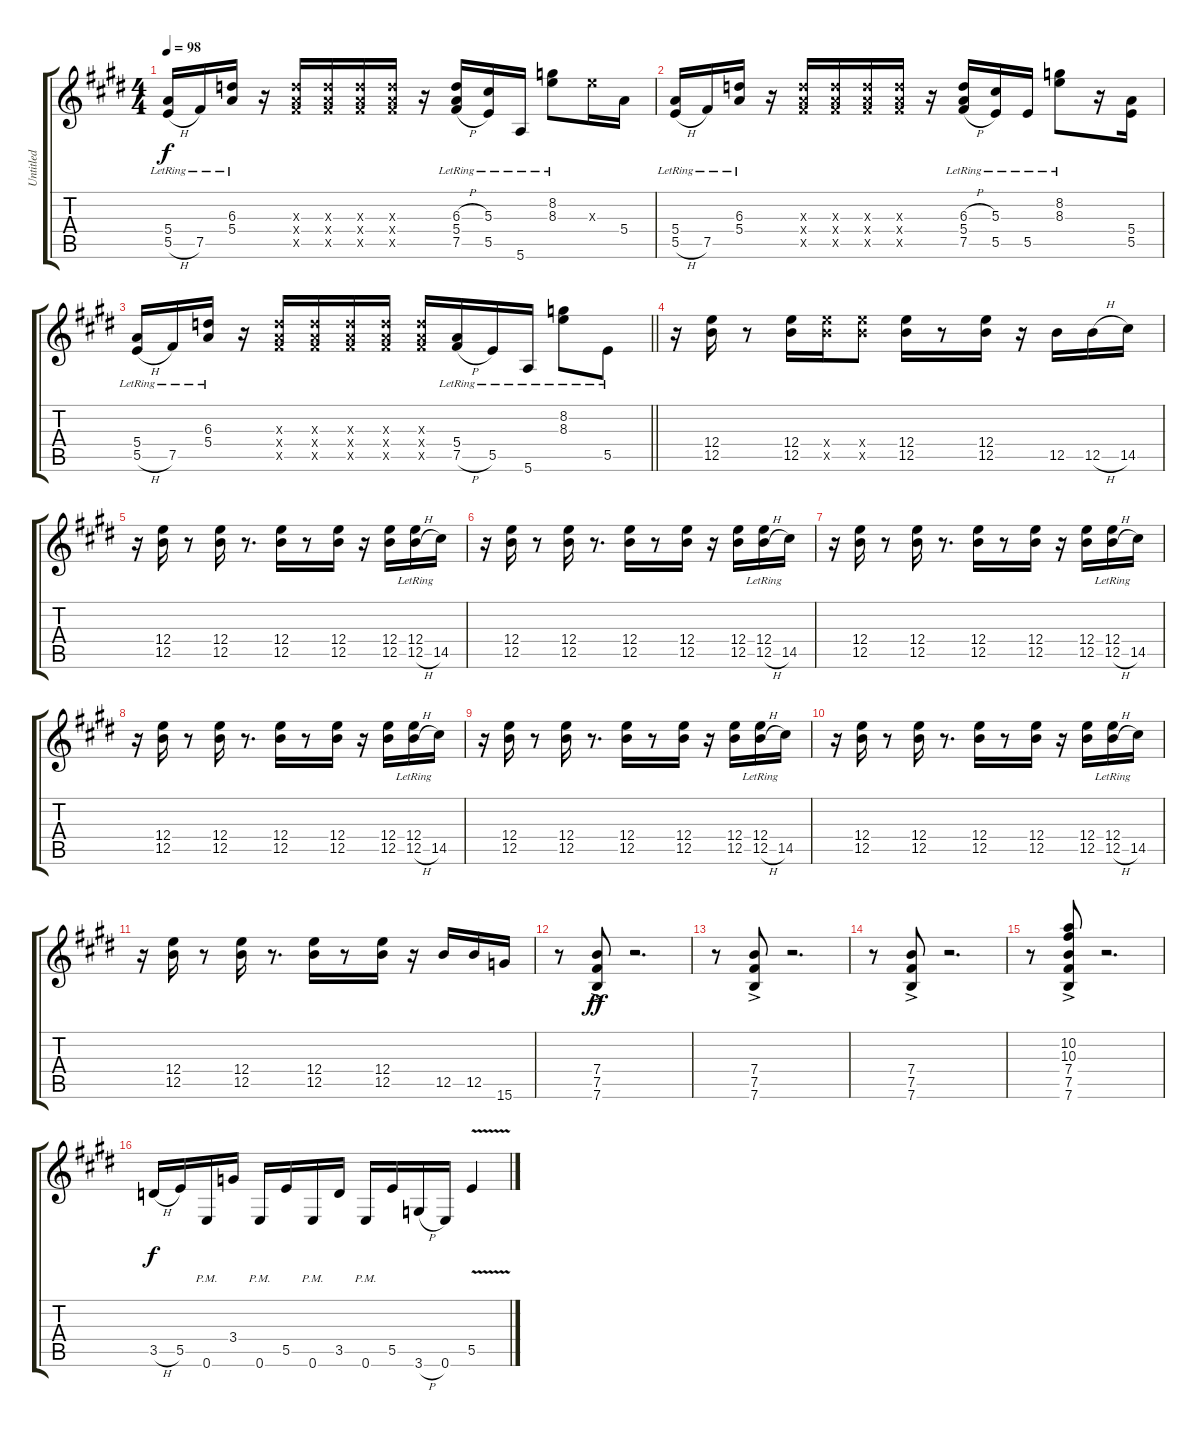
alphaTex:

\track ("Untitled" "Untitled") {instrument distortionguitar}
\staff {score tabs}
\tuning (E4 B3 Ab3 E3 B2 E2) {hide}
\ts (4 4)
\tempo 98
\clef g2
\ks c#minor
(5.4{lr} 5.5{h lr}).16{dy f} 7.5{lr}.16 (6.3{lr} 5.4{lr}).16 r.16 (6.3{x} 5.4{x} 7.5{x}).16 (6.3{x} 5.4{x} 7.5{x}).16 (6.3{x} 5.4{x} 7.5{x}).16 (6.3{x} 5.4{x} 7.5{x}).16 r.16 (6.3{h lr} 5.4{lr} 7.5{h lr}).16 (5.3{lr} 5.5{lr}).16 5.6{lr}.16 (8.2{lr} 8.3{lr}).8 8.3{x}.16 5.4.16 |
\ks e
(5.4{lr} 5.5{h lr}).16 7.5{lr}.16 (6.3{lr} 5.4{lr}).16 r.16 (6.3{x} 5.4{x} 7.5{x}).16 (6.3{x} 5.4{x} 7.5{x}).16 (6.3{x} 5.4{x} 7.5{x}).16 (6.3{x} 5.4{x} 7.5{x}).16 r.16 (6.3{h lr} 5.4{lr} 7.5{h lr}).16 (5.3{lr} 5.5{lr}).16 5.5{lr}.16 (8.2{lr} 8.3{lr}).8 r.16 (5.4 5.5).16 |
\barLineRight lightlight
\ks c#minor
(5.4{lr} 5.5{h lr}).16 7.5{lr}.16 (6.3{lr} 5.4{lr}).16 r.16 (6.3{x} 5.4{x} 7.5{x}).16 (6.3{x} 5.4{x} 7.5{x}).16 (6.3{x} 5.4{x} 7.5{x}).16 (6.3{x} 5.4{x} 7.5{x}).16 (6.3{x} 5.4{x} 7.5{x}).16 (5.4{lr} 7.5{h lr}).16 5.5{lr}.16 5.6{lr}.16 (8.2{lr} 8.3{lr}).8 5.5{lr}.8 |
\ks e
r.16 (12.4 12.5).16 r.8 (12.4 12.5).16 (12.4{x} 12.5{x}).16 (12.4{x} 12.5{x}).8 (12.4 12.5).16 r.8 (12.4 12.5).16 r.16 12.5.16 12.5{h}.16 14.5.16 |
\ks c#minor
r.16 (12.4 12.5).16 r.8 (12.4 12.5).16 r.8{d} (12.4 12.5).16 r.8 (12.4 12.5).16 r.16 (12.4 12.5).16 (12.4{lr} 12.5{h lr}).16 14.5{lr}.16 |
\ks e
r.16 (12.4 12.5).16 r.8 (12.4 12.5).16 r.8{d} (12.4 12.5).16 r.8 (12.4 12.5).16 r.16 (12.4 12.5).16 (12.4{lr} 12.5{h lr}).16 14.5{lr}.16 |
\ks c#minor
r.16 (12.4 12.5).16 r.8 (12.4 12.5).16 r.8{d} (12.4 12.5).16 r.8 (12.4 12.5).16 r.16 (12.4 12.5).16 (12.4{lr} 12.5{h lr}).16 14.5{lr}.16 |
\ks e
r.16 (12.4 12.5).16 r.8 (12.4 12.5).16 r.8{d} (12.4 12.5).16 r.8 (12.4 12.5).16 r.16 (12.4 12.5).16 (12.4{lr} 12.5{h lr}).16 14.5{lr}.16 |
\ks c#minor
r.16 (12.4 12.5).16 r.8 (12.4 12.5).16 r.8{d} (12.4 12.5).16 r.8 (12.4 12.5).16 r.16 (12.4 12.5).16 (12.4{lr} 12.5{h lr}).16 14.5{lr}.16 |
\ks e
r.16 (12.4 12.5).16 r.8 (12.4 12.5).16 r.8{d} (12.4 12.5).16 r.8 (12.4 12.5).16 r.16 (12.4 12.5).16 (12.4{lr} 12.5{h lr}).16 14.5{lr}.16 |
\ks c#minor
r.16 (12.4 12.5).16 r.8 (12.4 12.5).16 r.8{d} (12.4 12.5).16 r.8 (12.4 12.5).16 r.16 12.5.16 12.5.16 15.6.16 |
\ks e
r.8 (7.4{ac} 7.5{ac} 7.6{ac}).8{dy ff} r.2{d} |
\ks c#minor
r.8 (7.4{ac} 7.5{ac} 7.6{ac}).8 r.2{d} |
\ks e
r.8 (7.4{ac} 7.5{ac} 7.6{ac}).8 r.2{d} |
\ks c#minor
r.8 (10.2{ac} 10.3{ac} 7.4{ac} 7.5{ac} 7.6{ac}).8 r.2{d} |
\ks e
3.5{h}.16{dy f} 5.5.16 0.6{pm}.16 3.4.16 0.6{pm}.16 5.5.16 0.6{pm}.16 3.5.16 0.6{pm}.16 5.5.16 3.6{h}.16 0.6.16 5.5{v}.4
